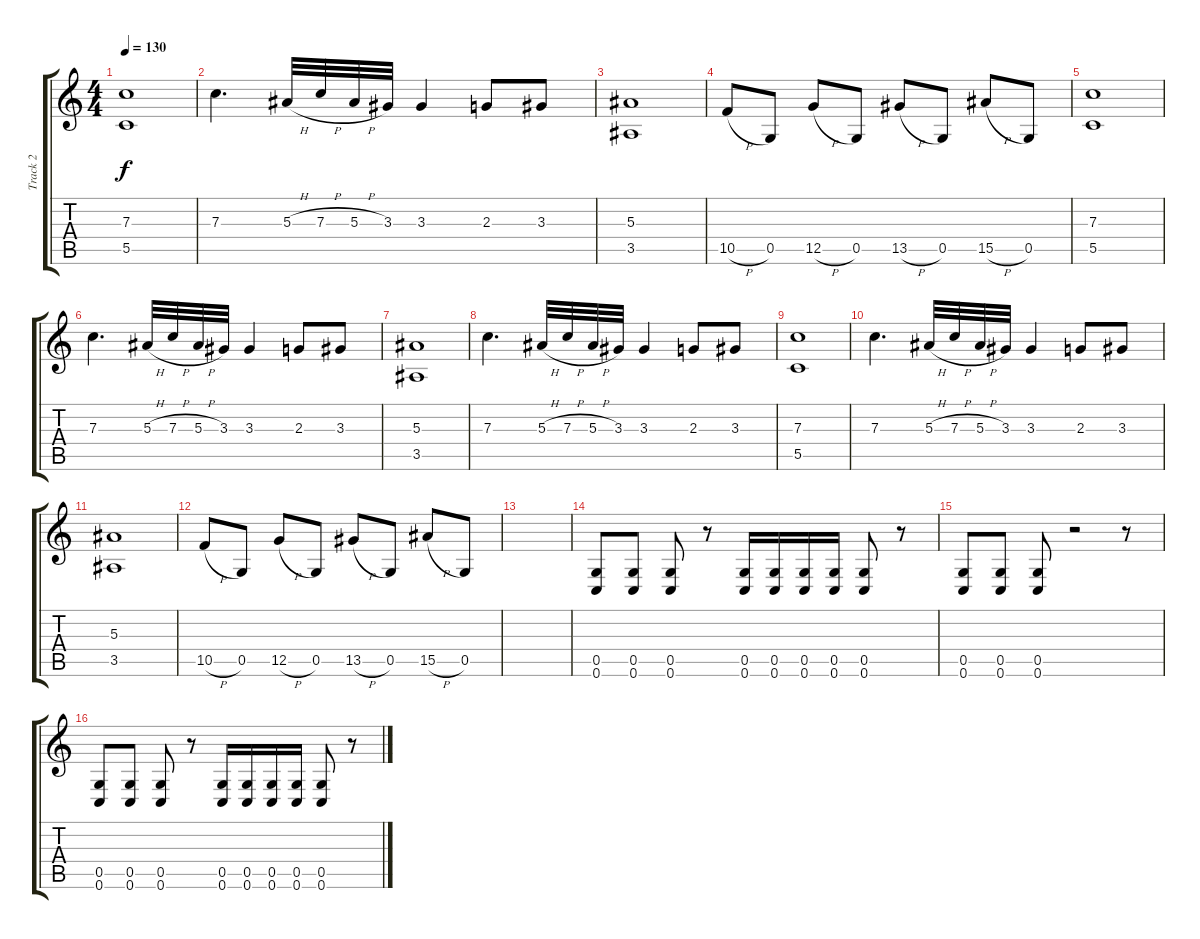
\track ("Track 2" "Track 2") {instrument distortionguitar}
\staff {score tabs}
\tuning (D4 A3 F3 C3 G2 C2) {hide}
\ts (4 4)
\tempo 130
\clef g2
\ks c
(7.3 5.5).1{dy f} |
7.3.4{d} 5.3{h}.32 7.3{h}.32 5.3{h}.32 3.3.32 3.3.4 2.3.8 3.3.8 |
(5.3 3.5).1 |
10.5{h}.8 0.5.8 12.5{h}.8 0.5.8 13.5{h}.8 0.5.8 15.5{h}.8 0.5.8 |
(7.3 5.5).1 |
7.3.4{d} 5.3{h}.32 7.3{h}.32 5.3{h}.32 3.3.32 3.3.4 2.3.8 3.3.8 |
(5.3 3.5).1 |
7.3.4{d} 5.3{h}.32 7.3{h}.32 5.3{h}.32 3.3.32 3.3.4 2.3.8 3.3.8 |
(7.3 5.5).1 |
7.3.4{d} 5.3{h}.32 7.3{h}.32 5.3{h}.32 3.3.32 3.3.4 2.3.8 3.3.8 |
(5.3 3.5).1 |
10.5{h}.8 0.5.8 12.5{h}.8 0.5.8 13.5{h}.8 0.5.8 15.5{h}.8 0.5.8 |
|
(0.5 0.6).8 (0.5 0.6).8 (0.5 0.6).8 r.8 (0.5 0.6).16 (0.5 0.6).16 (0.5 0.6).16 (0.5 0.6).16 (0.5 0.6).8 r.8 |
(0.5 0.6).8 (0.5 0.6).8 (0.5 0.6).8 r.2 r.8 |
(0.5 0.6).8 (0.5 0.6).8 (0.5 0.6).8 r.8 (0.5 0.6).16 (0.5 0.6).16 (0.5 0.6).16 (0.5 0.6).16 (0.5 0.6).8 r.8
